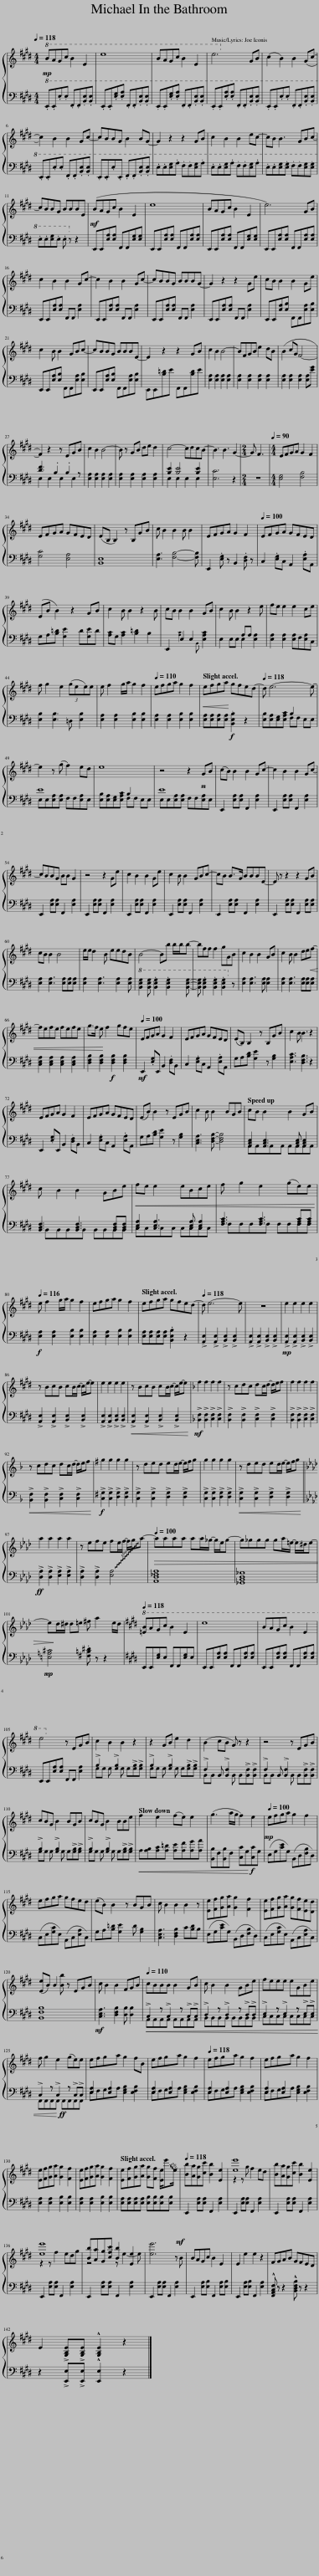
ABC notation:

X:1
%%score { ( 1 4 ) | ( 2 3 ) }
L:1/8
Q:1/4=118
M:4/4
I:linebreak $
K:E
V:1 treble
V:4 treble
V:2 bass
V:3 bass
V:1
!mp!!8va(! bagc' b2 e2 | e'8 | bagc' b2 e2 | e'6!8va)! GB | (c2 B2) B2 (Gc- |$ %5
 c2) B2 B2 Gc- | cBBG B2 BG- | G2 z2 z2 GB | c2 B2 B2 ec- | cB B3 GBc- |$ %10
 cBBG BBBE |!mf! (BAGc B2 E2 | e8 | BAGc B2 E2 | e6) GB |$ %15
 c2 B2 B2 Gc- | c2 B2 B2 Gc- | cBBG BBBG- | G2 z2 z2 Ge | cB B2 B2 Ge |$ %20
 c2 B B2 GBc- | cBBG BBBE- | E2 z2 z2 GB | c2 B2 B4- | BFGB e2 dB | %25
 (B2 cG F4- |$ F2) z2 z EGB | c2 B2 B4- | B z GB de d2 | c4- cdcB- | %30
 B3 B3 G2- |[M:2/4] G F3 |[M:4/4][Q:1/4=90] EFGA G2 F2 |$ EFGA GFED | (EB, B,2) z B,GB | %35
 c B2 B2 B B2 |[Q:1/4=90] E[Q:1/4=91]F[Q:1/4=92]G[Q:1/4=93]A[Q:1/4=95] G2[Q:1/4=97] F2[Q:1/4=98] |[Q:1/4=100] EFGA GFED |$ (EB B2) z2 GB | c2 B B2 z2 B | %40
 cB B2 B2 GB | c2 B B2 z2 e | fe e2 e2 ce |$ f g2 e2 (3(gee)e |[Q:1/4=100] e[Q:1/4=101] f2[Q:1/4=103] g/[Q:1/4=104]a/[Q:1/4=105] g2[Q:1/4=107] f2[Q:1/4=102] | %45
[Q:1/4=110] efga g2 f2 |[Q:1/4=110]!<(! e[Q:1/4=111]f[Q:1/4=112]g[Q:1/4=113]a!<)![Q:1/4=114] g[Q:1/4=115]f[Q:1/4=116]e[Q:1/4=117]d- |[Q:1/4=118] d e6- e- |$ e2 z (g f2) ed | e8 | %50
 z4 z2 GB | (cB) B2 B2 Gc- | c2 B2 B2 Gc- |$ cBBG BB G2 | z4 z2 Ge | %55
 c2 B2 B2 Ge | c2 B B2 GBc- | cB B>G BBBE- | E z z2 z2 GB |$ cB B2 B4 | %60
 e/e/ d2 B eedB | B4- Bb b/b/b- | bff f2 gGB | c2 B2 B2 GB | c2 B B2 de!<(!f- |$ %65
 fefe fefe |[Q:1/4=118] g>[Q:1/4=116]f[Q:1/4=115] e!<)![Q:1/4=112] f2[Q:1/4=107] g[Q:1/4=105]f[Q:1/4=102]e[Q:1/4=110] |[Q:1/4=100] EFGA G2 F2 | EFGA GFED | (EB,) B,2 z B,GB | %70
 c2 B B3 z2 |$ EFGA G2 F2 | EFGA GFED | (EB) B2 z EGB | c2 B B2 BGB | %75
[Q:1/4=100] c[Q:1/4=100]B[Q:1/4=101] B2[Q:1/4=102] B2[Q:1/4=103] G[Q:1/4=103]B[Q:1/4=101][Q:1/4=102] |$[Q:1/4=104] c[Q:1/4=104] B2[Q:1/4=105] B2[Q:1/4=106] G[Q:1/4=107]B[Q:1/4=107]e[Q:1/4=105][Q:1/4=106] |[Q:1/4=108]!<(! f[Q:1/4=108]e[Q:1/4=109] e2[Q:1/4=110] e[Q:1/4=110]B[Q:1/4=111]c[Q:1/4=111]e[Q:1/4=109] |[Q:1/4=112] f[Q:1/4=112] g2[Q:1/4=113] e2[Q:1/4=114] (g[Q:1/4=115]e)[Q:1/4=115]e!<)![Q:1/4=113][Q:1/4=114] |$[Q:1/4=116] e f2 g/a/ g2 f2 | %80
 efga g2 f2 |[Q:1/4=116] e[Q:1/4=116]f[Q:1/4=116]g[Q:1/4=116]a[Q:1/4=117] g[Q:1/4=117]f[Q:1/4=117]e[Q:1/4=117]d- |[Q:1/4=118] d e6- e | z8 | e2 e2 e2 e2 |$ %85
 z BcB cB/c/- c/e/-e | e2 e2 e2 e2 | z BcB cB/c/- c/e/-e |[K:F] f2 f2 f2 f2 | z cdc dc/d/- d/e/f | %90
 f2 f2 f2 f2 |$ z cdc dc/d/- d/e/f |[K:G] g2 g2 g2 g2 | z ded ed/e/- e/f/g | g2 g2 g2 g2 | %95
 z ded ed/e/- e/f/g ||$[K:Ab] a2 a2 a2 a2 |[Q:1/4=120] z[Q:1/4=117] e[Q:1/4=115]f[Q:1/4=112]e[Q:1/4=110] f[Q:1/4=107]e/[Q:1/4=106]f/-[Q:1/4=105] f/[Q:1/4=103]g/[Q:1/4=102]a- |[Q:1/4=100]!>(! aaaa aa/_g/- g/e/g- | g_ggg ga/=e/- e/^d/e- |$ %100
 e!>)!d/^d/ d=e ^f a2 e/d/ |[K:E][Q:1/4=118]!8va(! [=eb]agc' b2 e2 | e'8 | bagc' b2 e2 |$ e'4!8va)! z EGB | %105
 c2 B2 B2 z2 | z2 GB e2 d2 | (B2 cB G) z z2 | z4 z EGB |$ cBG B2 BGB | %110
 cBG B2 BBe |[Q:1/4=120] f2[Q:1/4=117] e2[Q:1/4=115] (f[Q:1/4=113]e)[Q:1/4=112] e2[Q:1/4=118][Q:1/4=116][Q:1/4=111] |[Q:1/4=110] (g3[Q:1/4=106] a/[Q:1/4=105]g/[Q:1/4=105] f2)[Q:1/4=102] e2[Q:1/4=108][Q:1/4=107][Q:1/4=103][Q:1/4=101] |[Q:1/4=100]!mp! efga g2 f2 |$ efga gfed | %115
 (eB) B2 z BGB | c B2 B2 B2 z | [Ee][Ff][Gg][Aa] [Gg]2 [Ff]2 | [Ee][Ff][Gg][Aa] [Gg][Ff][Ee][Dd] |$ ([Ee]B) B2 z EGB | %120
[Q:1/4=100] c[Q:1/4=101] B2[Q:1/4=103] B2[Q:1/4=106] F[Q:1/4=107]G[Q:1/4=108]B |[Q:1/4=110] cBBB B2 GB | c B2 B2 GBe | feee eGBe |$ f g2 e2 (ge)e | %125
 efga g2 fB |[Q:1/4=110] e[Q:1/4=111]f[Q:1/4=112]g[Q:1/4=113]a[Q:1/4=115] g2[Q:1/4=117] f2 |[Q:1/4=118] efga g2 f2 | efga g2 f2 |$ [Ee][Ff][Gg][Aa] [Gg]2 [Ff]2 | %130
 [Ee][Ff][Gg][Aa] [Gg]2 [Ff]2 | [Ee][Ff][Gg][Aa] [Gg][Ff] [Ee]/!~(!e'!~)!e/ |[Q:1/4=118] [Bb][Aa][Gg][cc'] [Bb]2 [Ee]2 | [ee']8 | [Bb][Aa][Gg][cc'] [Bb]2 [Ee]2 |$ %135
 [ee']8 | [Bb][Aa][Gg][cfc'] [Bb]2 [Ee]2 | [ee']6 z!mf! B | BAGc B2 E2 | E2 e2 e2 z2 | %140
 FGAB GFED |$ E2 !>![G,B,E]!>![G,B,E] !^![G,B,E]2 z2 |] %142
V:2
!8va(! .E,.E,.E.E .F,.F,.[B,E].[B,E] | .E,.E,.[EG].[EA] .F,.F,.[B,E].[B,E] | .E,.E,.[EG].[EA] .F,.F,.[B,E].[B,E] | .E,.E,.[EA].[EA] .F,.F,.[B,E].[B,E] | .E,.E,.E.E .F,.F,.[B,E].[B,E] |$ %5
 .E,.E,.E.E .F,.F,.[B,E].[B,E] | .E,.E,.E.E, .F,.F,.[B,E].[B,E] | .E.E[EG].A .F.F[EG].A | .E.E[EG].A .F.F[EG].A | .E.E[EG].[EG] .F.F[EG].[EG] |$ %10
 .E.E[EG].E .E!8va)! z z2 | E,,E,,[E,A,][E,A,] F,,F,,[E,G,][E,G,] | E,,E,,[E,A,][E,A,] F,,F,,[E,A,][E,A,] | E,,E,,[E,A,][E,A,] F,,F,,[E,G,][E,G,] | E,,E,,[E,A,][E,A,] F,,F,,[E,A,][E,A,] |$ %15
 E,,E,,[E,A,][E,A,] F,,F,, [E,A,]2 | E,,E,,[E,A,][E,A,] F,,F,, [E,A,]2 | E,,E,,[E,A,][E,A,] F,,F,, [E,A,]2 | E,,E,,[E,A,][E,A,] F,,F,, [E,A,]2 | E,,E,,[E,A,][E,B,] F,,F,,[E,A,][E,B,] |$ %20
 E,,E,,[E,A,][E,B,] F,,F,,[E,A,][E,B,] | E,,E,,[E,A,][E,B,] F,,F,,[E,A,][E,B,] | E,,E,,[B,=D]E F,,F,,[B,D]E | [E,A,]2 [E,A,]2 [E,A,]2 [E,A,]2 | [E,A,]2 [E,A,]2 [E,A,]2 [E,A,]2 | %25
 [E,A,]2 [E,A,]2 [E,A,]2 [E,A,][EG] |$ [DF]3 .B,2 .B,2 z | [E,A,]2 [E,A,]2 [E,A,]2 [E,A,]2 | [E,A,]2 [E,A,]2 [E,A,]2 [E,A,]2 | [B,E]2 [B,E]4 [B,E]2 | %30
 [E,C]6 z2 |[M:2/4] z4 |[M:4/4] [E,G,]4 [F,B,]4 |$ [G,C]4 [E,A,]4 | [B,,E,]8 | %35
 [E,A,]3 [F,B,]4- [F,B,] | E,,2 .[E,G,] z B,,2 .[D,F,] z | C,2 .[E,G,]C, A,,2 .[E,A,]A,, |$ G,A,[B,=D] [G,E]2 D[G,E]D | [A,C]G, [A,C]2 [B,=D]2 B,2 | %40
 E,,2 E,2 E,2 [E,A,C]2 | E,2 E,E, A,A, [E,A,]2 | [E,A,]2 [E,A,]2 [E,A,]F,[E,A,]C, |$ [E,B,]2 [E,B,]3 =D, [E,B,]2 | [E,A,]2 [E,A,]2 [E,B,]2 [E,B,]2 | %45
 [E,A,]2 [E,A,]2 [E,B,]2 [E,B,]2 | [E,A,][E,A,][E,A,][E,A,]!f! .[B,,E,B,]2 z2 | [E,B,][E,A,][E,G,][E,A,C] B,2 E,E, |$ E8 | [E,B,][E,A,][E,G,][E,A,C] B,2 E,E, | %50
 E8 | E,,2 [E,A,][E,A,] F,,2 [E,A,]2 | E,,2 [E,A,][E,A,] F,,2 [E,A,]2 |$ E,,2 [E,A,][E,A,] F,,2 [E,A,]2 | E,,2 [E,A,][E,A,] F,,2 [E,A,]2 | %55
 E,,2 [E,A,][E,A,] F,,2 [E,A,]2 | E,,2 [E,A,][E,A,] F,,2 [E,A,]2 | E,,2 [E,A,][E,A,] F,,2 [E,A,]2 | E,,2 [E,A,][E,A,] F,,2 [E,A,][E,A,] |$ [E,A,]2 [E,A,]3 [E,A,][E,A,][E,A,] | %60
 [E,A,]2 [E,A,]3 [E,A,]2 [E,A,] |!8va(! [B,EG]2 [B,EG] .[B,EG]2 .[B,EG]2 [B,EG]- | [B,EG] .[B,EG]2 .[B,EG]2 .[B,EG]2!8va)! z | [E,A,]2 [E,A,]3 [E,A,] [E,A,]2 | [E,A,]2 [E,A,]3 [E,A,][E,A,][E,A,] |$ %65
 [C,E,A,]2 [C,E,A,]2 [C,E,A,]2 [C,E,A,]2 | [D,F,B,]2 [D,F,B,]2!f! [D,F,B,]2 [D,F,B,]2 |!mf! E,,2 .[E,G,]E,, B,,2 .[D,F,]B,, | C,2 .[E,G,]C, A,,2 .[E,A,]A,, | G,A,[B,D] [G,E]2 z [G,B,]2 | %70
 [E,A,C]3 [D,F,B,]3 z2 |$ E,,2 .[E,G,]E,, B,,2 .[D,F,]B,, | C,2 .[E,G,]C, A,,2 .[E,A,]A,, | G,A,[B,D] [G,E]2 z [G,B,]2 | [C,E,A,]3 [D,F,B,]- [D,F,B,]4 | %75
 [A,,C,E,]2 [A,,C,E,]3 [A,,C,E,] [A,,C,E,]2 |$ [B,,D,F,]3 [B,,D,F,]3 [B,,D,F,][B,,D,F,] | [C,E,A,]2 [C,E,A,]3 [C,E,A,] [C,E,A,]2 | [F,A,C]3 [F,A,C]3 [F,A,C][F,A,C] |$!f! [E,A,]2 [E,A,]2 [E,B,]2 [E,B,]2 | %80
 [E,A,]2 [E,A,]2 [E,B,]2 [E,B,]2 | [E,A,][E,A,][E,A,][E,A,] .[B,,E,B,]2 z2 | !>![A,,E,]2 !>![A,,E,]2 !>![B,,E,]2 !>![B,,E,]2 | !>![A,,E,]2 !>![A,,E,]2 !>![B,,E,]2 !>![B,,E,]2 |!mp! !>![A,,E,]2 !>![A,,E,]2 !>![B,,E,]2 !>![B,,E,]2 |$ %85
 !>![A,,E,]2 !>![A,,E,]2 !>![B,,E,]2 !>![B,,E,]2 | !>![A,,E,]2 !>![A,,E,]2 !>![B,,E,]2 !>![B,,E,]2 |!<(! !>![A,,E,]2 !>![A,,E,]2 !>![B,,E,]2 !>![B,,E,]2!<)! |[K:F]!mf! !>![B,,F,]2 !>![B,,F,]2 !>![C,F,]2 !>![C,F,]2 | !>![B,,F,]2 !>![B,,F,]2 !>![C,F,]2 !>![C,F,]2 | %90
 !>![B,,F,]2 !>![B,,F,]2 !>![C,F,]2 !>![C,F,]2 |$!<(! !>![B,,F,]2 !>![B,,F,]2 !>![C,F,]2 !>![C,F,]2!<)! |[K:G]!f! !>![C,G,]2 !>![C,G,]2 !>![D,G,]2 !>![D,G,]2 | !>![C,G,]2 !>![C,G,]2 !>![D,G,]2 !>![D,G,]2 | !>![C,G,]2 !>![C,G,]2 !>![D,G,]2 !>![D,G,]2 | %95
!<(! !>![C,G,]2 !>![C,G,]2 !>![D,G,]2 !>![D,G,]2!<)! ||$[K:Ab]!ff! !>![D,A,]2 !>![D,A,]2 !>![E,A,]2 !>![E,A,]2 | !>![D,A,]2 !>![D,A,]2 !~(![E,A,]4 | [A,,D,_F,A,]8 | [_G,,B,,D,_G,]8 |$ %100
!mp! [=E,=A,^C]4 .[^F,=B,^D] z z2 |[K:E] E,,E,,[E,G,]E, F,,F,,[E,G,]E, | E,,E,,[E,A,][E,A,] F,,F,,[E,A,][E,A,] | E,,E,,[E,A,][E,A,] F,,F,,[E,A,][E,A,] |$ E,,E,,[E,A,][E,A,] F,,F,, [E,A,]2 | %105
 !>!B,2 G, !>![G,B,]2 G,!>![G,B,]!>![G,B,] | !>!B,2 G, !>![G,B,]2 G,!>![G,B,]!>![G,B,] | !>!F,2 B,, !>![B,,F,]2 B,,!>![B,,F,]!>![B,,F,] | !>!F,2 B,, !>![B,,F,]2 B,,!>![B,,F,]!>![B,,F,] |$ !>!B,2 G, !>![G,B,]2 G,!>![G,B,]!>![G,B,] | %110
 !>!B,2 G, !>![G,B,]2 G,!>![G,B,]!>![G,B,] |!<(! A,[A,B,][A,C][A,=D] [A,E][A,F][A,G][A,A] | [B,,B,]F,[B,,B,]F, [C,C]G,!<)!!f![C,C]G, | (E,G,[CE]G,) (B,,D,[F,B,]D,) |$ (C,E,[G,C]E,) (A,,C,[E,A,]C,) | %115
 G,A,[B,=D] [G,E]2 D [G,B,]2 | [C,E,A,]3 [D,F,B,]2 C[B,D]B, | (E,G,[CE]G,) (B,,D,[F,B,]D,) | (C,E,[G,C]E,) (A,,C,[E,A,]C,) |$ [B,,F,B,]8 | %120
!mf! [C,E,A,]3 [D,F,B,]2 [D,B,] [D,B,]2 |!<(! !>!C,2 z !>!C,2 z !>!C,!>!C, | !>!D,2 z !>!D,2 z !>!D,!>!D, | !>!E,2 z !>!E,2 z !>!E,!>!E, |$ !>!C,2 z !>!C,2!<)! z !>!C,!>!C, | %125
 [E,A,]2 [E,A,]2 [E,G,B,]2 [E,F,B,]2 | [E,A,]2 [E,A,]2 [E,G,B,]2 [E,F,B,]2 | [E,A,]2 [E,A,]2 [E,G,B,]2 [E,F,B,]2 | [E,A,]2 [E,A,]2 [E,G,B,]2 [E,F,B,]2 |$ [E,A,]2 [E,A,]2 [E,B,]2 [E,B,]2 | %130
 [E,A,]2 [E,A,]2 [E,B,]2 [E,B,]2 | [E,A,][E,A,][E,A,][E,A,] [E,B,][E,B,][E,B,][E,B,] | E,,2 [E,A,][E,A,] F,,2 [E,A,]2 | E,,2 [E,A,][E,A,] F,,2 [E,A,]2 | E,,2 [E,A,][E,A,] F,,2 [E,A,]2 |$ %135
 E,,2 [E,A,][E,A,] F,,2 [E,A,]2 | E,,2 [E,A,][E,A,] F,,2 [E,A,]2 | E,,2 [E,A,][E,A,] F,,2 [E,A,]2 | E,,2 [E,A,][E,B,] F,,2 [E,A,][E,B,] | E,,2 [E,A,][E,B,] F,,2 [E,A,]2 | %140
 !^![F,,A,,C,F,] z z2 !^![B,,D,F,B,] z z2 |$ z2 !>![E,,E,]!>![E,,E,] !^![E,,E,]2 z2 |] %142
V:3
!8va(! x8 | x8 | x8 | x8 | x8 |$ %5
 x8 | x8 | x8 | x8 | x8 |$ %10
 x5!8va)! x3 | x8 | x8 | x8 | x8 |$ %15
 x8 | x8 | x8 | x8 | x8 |$ %20
 x8 | x8 | x8 | x8 | x8 | %25
 x8 |$ E,2 E,2 E,2 E,2 | x8 | x8 | E,2 E,2 E,2 E,2 | %30
 x8 |[M:2/4] x4 |[M:4/4] x8 |$ x8 | x8 | %35
 x8 | x8 | x8 |$ x8 | x8 | %40
 x2 [A,C]3 B,, x2 | x4 E,2 x2 | x8 |$ x8 | x8 | %45
 x8 | x8 | x4 F,F, x2 |$ E,E,[E,A,][E,A,] F,F,[E,A,]E, | x4 F,F, x2 | %50
 E,E,[E,A,][E,A,] F,F,[E,A,]E, | x8 | x8 |$ x8 | x8 | %55
 x8 | x8 | x8 | x8 |$ x8 | %60
 x8 |!8va(! x8 | x7!8va)! x | x8 | x8 |$ %65
 x8 | x8 | x8 | x8 | x8 | %70
 x8 |$ x8 | x8 | x8 | x8 | %75
 A,,A,,A,,A,, A,,A,,A,,A,, |$ B,,B,,B,,B,, B,,B,,B,,B,, | C,C,C,C, C,C,C,C, | F,F,F,F, F,F,F,F, |$ x8 | %80
 x8 | x8 | x8 | x8 | x8 |$ %85
 x8 | x8 | x8 |[K:F] x8 | x8 | %90
 x8 |$ x8 |[K:G] x8 | x8 | x8 | %95
 x8 ||$[K:Ab] x8 | x8 | x8 | x8 |$ %100
 x8 |[K:E] x8 | x8 | x8 |$ x8 | %105
 G,G, x2 G, x3 | G,G, x2 G, x3 | B,,B,, x2 B,, x3 | B,,B,, x2 B,, x3 |$ G,G, x2 G, x3 | %110
 G,G, x2 G, x3 | x8 | x8 | x8 |$ x8 | %115
 x8 | x8 | x8 | x8 |$ x8 | %120
 x8 | A,,A,,A,,A,, A,,A,,A,,A,, | B,,B,,B,,B,, B,,B,,B,,B,, | C,C,C,C, C,C,C,C, |$ F,,F,,F,,F,,!ff! F,,F,,F,,F,, | %125
 E,F,G,A, x4 | E,F,G,A, x4 | E,F,G,A, x4 | E,F,G,A, x4 |$ x8 | %130
 x8 | x8 | x8 | x8 | x8 |$ %135
 x8 | x8 | x8 | x8 | x8 | %140
 x8 |$ x8 |] %142
V:4
!8va(! x8 | x8 | x8 | x6!8va)! x2 | x8 |$ %5
 x8 | x8 | x8 | x8 | x8 |$ %10
 x8 | x8 | x8 | x8 | x8 |$ %15
 x8 | x8 | x8 | x8 | x8 |$ %20
 x8 | x8 | x8 | x8 | x8 | %25
 x8 |$ x8 | x8 | x8 | x8 | %30
 x8 |[M:2/4] x4 |[M:4/4] x8 |$ x8 | x8 | %35
 x8 | x8 | x8 |$ x8 | x8 | %40
 x8 | x8 | x8 |$ x8 | x8 | %45
 x8 | x8 | x8 |$ x8 | x8 | %50
 x8 | x8 | x8 |$ x8 | x8 | %55
 x8 | x8 | x8 | x8 |$ x8 | %60
 x8 | x8 | x8 | x8 | x8 |$ %65
 x8 | x8 | x8 | x8 | x8 | %70
 x8 |$ x8 | x8 | x8 | x8 | %75
 x8 |$ x8 | x8 | x8 |$ x8 | %80
 x8 | x8 | x8 | x8 | x8 |$ %85
 x8 | x8 | x8 |[K:F] x8 | x8 | %90
 x8 |$ x8 |[K:G] x8 | x8 | x8 | %95
 x8 ||$[K:Ab] x8 | x8 | x8 | x8 |$ %100
 x8 |[K:E]!8va(! x8 | x8 | x8 |$ x4!8va)! x4 | %105
 x8 | x8 | x8 | x8 |$ x8 | %110
 x8 | x8 | x8 | x8 |$ x8 | %115
 x8 | x8 | x8 | x8 |$ x3 [Bb] x4 | %120
 x8 | x8 | x8 | x8 |$ x8 | %125
 x8 | x8 | x8 | x8 |$ x8 | %130
 x8 | x8 | x8 | z2 z g f2 ed | x8 |$ %135
 z2 z f2 edg | z4 z e2- e | x8 | x8 | x8 | %140
 x8 |$ x8 |] %142
